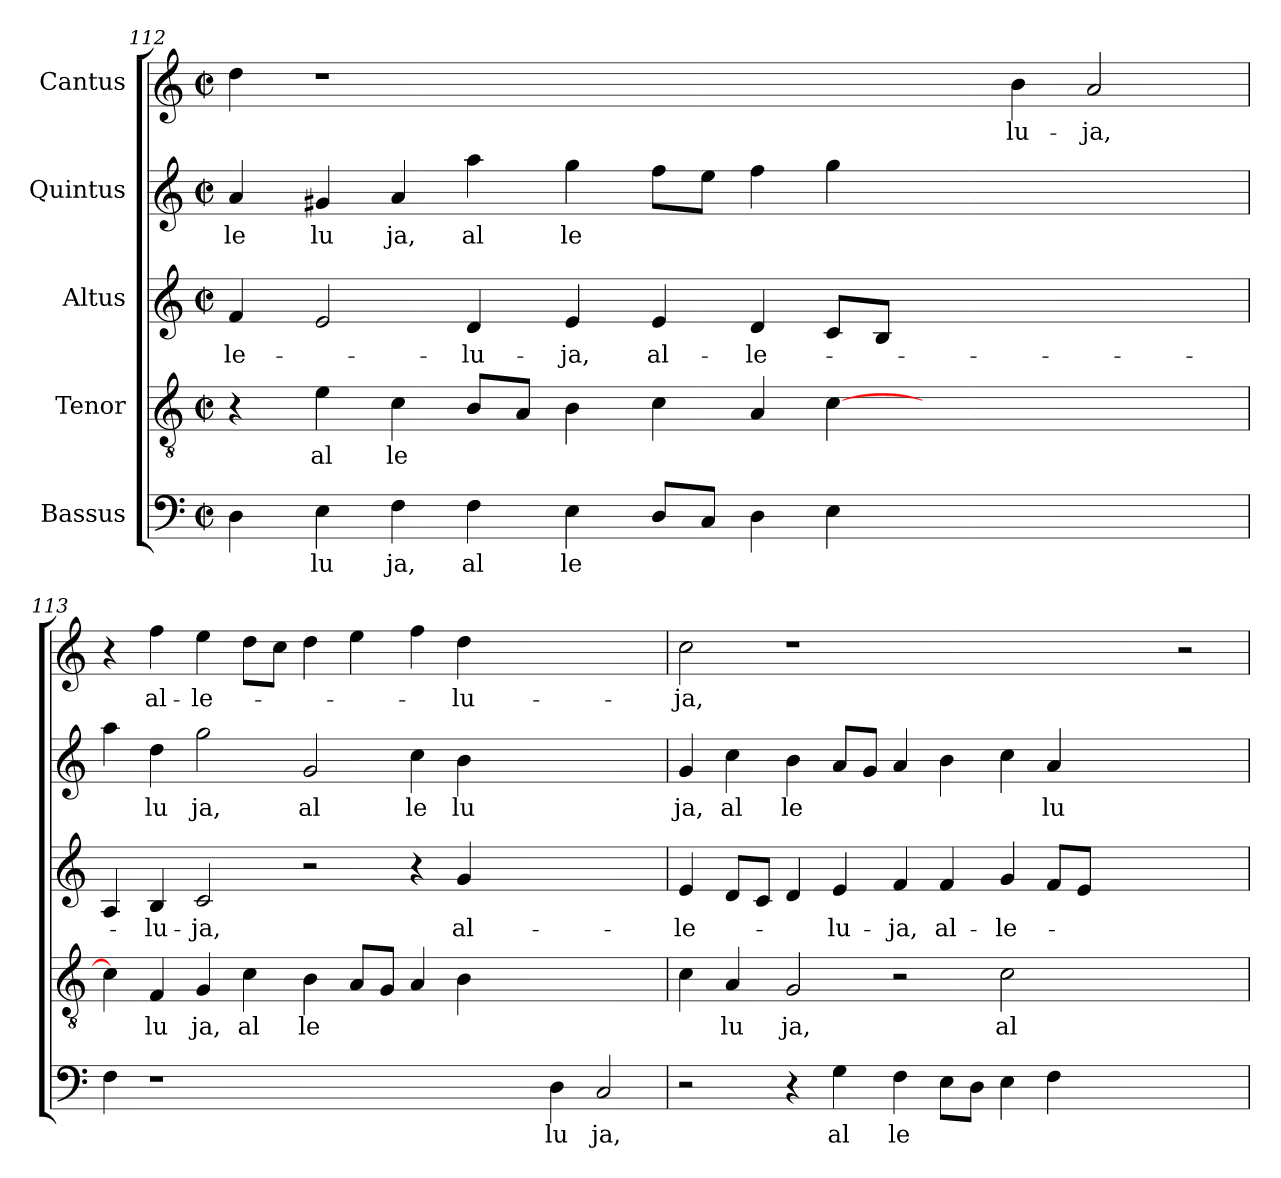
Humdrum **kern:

**kern	**text	**kern	**text	**kern	**text	**kern	**text	**kern	**text
*part5	*part5	*part4	*part4	*part3	*part3	*part2	*part2	*part1	*part1
*staff5	*staff5	*staff4	*staff4	*staff3	*staff3	*staff2	*staff2	*staff1	*staff1
*I"Bassus	*	*I"Tenor	*	*I"Altus	*	*I"Quintus	*	*I"Cantus	*
!!LO:PB:g=z
*clefF4	*	*clefGv2	*	*clefG2	*	*clefG2	*	*clefG2	*
*M2/2	*	*M2/2	*	*M2/2	*	*M2/2	*	*M2/2	*
*met(c|)	*	*met(c|)	*	*met(c|)	*	*met(c|)	*	*met(c|)	*
=112	=112	=112	=112	=112	=112	=112	=112	=112	=112
!	!	!	!	!	!LO:LY:b:cj	!	!LO:LY:b:cj	!	!
*^	*	*	*	*	*	*	*	*^	*
4D\	64ryy	.	4r	.	4f/	-le-	4a/	-le	4dd\	64ryy	.
.	1ryy	.	.	.	.	.	.	.	.	1ryy	.
!	!	!LO:LY:b:cj	!	!LO:LY:b:cj	!	!	!	!LO:LY:b:cj	!LO:N:vis=1	!	!
4E\	.	lu	4e\	al	2e/	.	4g#X/	lu	0r	.	.
!	!	!LO:LY:b:cj	!	!LO:LY:b:cj	!	!	!	!LO:LY:b:cj	!	!	!
4F\	.	ja,	4c\	le	.	.	4a/	ja,	.	.	.
!	!	!LO:LY:b:cj	!	!	!	!LO:LY:b:cj	!	!LO:LY:b:cj	!	!	!
4F\	.	al	8B/L	.	4d/	-lu-	4aa\	al	.	.	.
.	.	.	8A/J	.	.	.	.	.	.	.	.
!	!	!LO:LY:b:cj	!	!	!	!LO:LY:b:cj	!	!LO:LY:b:cj	!	!	!
4E\	.	le	4B\	.	4e/	-ja,	4gg\	le	.	.	.
.	1ryy	.	.	.	.	.	.	.	.	1ryy	.
!	!	!	!	!	!	!LO:LY:b:cj	!	!	!	!	!
8D/L	.	.	4c\	.	4e/	al-	8ff\L	.	.	.	.
8C/J	.	.	.	.	.	.	8ee\J	.	.	.	.
!	!	!	!	!	!	!LO:LY:b:cj	!	!	!	!	!
4D\	.	.	4A/	.	4d/	-le-	4ff\	.	.	.	.
4E\	.	.	[>4c\	.	8c/L	.	4gg\	.	.	.	.
.	.	.	.	.	8B/J	.	.	.	.	.	.
1ryy	.	.	1ryy	.	1ryy	.	1ryy	.	.	.	.
.	2ryy	.	.	.	.	.	.	.	.	2ryy	.
!	!	!	!	!	!	!	!	!	!	!	!LO:LY:b:cj
.	.	.	.	.	.	.	.	.	4b\	.	-lu-
!	!	!	!	!	!	!	!	!	!	!	!LO:LY:b:cj
.	.	.	.	.	.	.	.	.	2a/	.	-ja,
.	4ryy	.	.	.	.	.	.	.	.	4ryy	.
.	8...ryy	.	.	.	.	.	.	.	.	8...ryy	.
*v	*v	*	*	*	*	*	*	*	*v	*v	*
=113	=113	=113	=113	=113	=113	=113	=113	=113	=113
4F\	.	4c\]	.	4A/	.	4aa\	.	4r	.
!LO:N:vis=1	!	!	!LO:LY:b:cj	!	!LO:LY:b:cj	!	!LO:LY:b:cj	!	!LO:LY:b:cj
0r	.	4F/	lu	4B/	-lu-	4dd\	lu	4ff\	al-
!	!	!	!LO:LY:b:cj	!	!LO:LY:b:cj	!	!LO:LY:b:cj	!	!LO:LY:b:cj
.	.	4G/	ja,	2c/	-ja,	2gg\	ja,	4ee\	-le-
!	!	!	!LO:LY:b:cj	!	!	!	!	!	!
.	.	4c\	al	.	.	.	.	8dd\L	.
.	.	.	.	.	.	.	.	8cc\J	.
!	!	!	!LO:LY:b:cj	!	!	!	!LO:LY:b:cj	!	!
.	.	4B\	le	2r	.	2g/	al	4dd\	.
.	.	8A/L	.	.	.	.	.	4ee\	.
.	.	8G/J	.	.	.	.	.	.	.
!	!	!	!	!	!	!	!LO:LY:b:cj	!	!
.	.	4A/	.	4r	.	4cc\	le	4ff\	.
!	!	!	!	!	!LO:LY:b:cj	!	!LO:LY:b:cj	!	!LO:LY:b:cj
.	.	4B\	.	4g/	al-	4b\	lu	4dd\	-lu-
.	.	1ryy	.	1ryy	.	1ryy	.	1ryy	.
!	!LO:LY:b:cj	!	!	!	!	!	!	!	!
4D\	lu	.	.	.	.	.	.	.	.
!	!LO:LY:b:cj	!	!	!	!	!	!	!	!
2C/	ja,	.	.	.	.	.	.	.	.
=114	=114	=114	=114	=114	=114	=114	=114	=114	=114
!	!	!	!	!	!LO:LY:b:cj	!	!LO:LY:b:cj	!	!LO:LY:b:cj
2r	.	4c\	.	4e/	-le-	4g/	ja,	2cc\	-ja,
!	!	!	!LO:LY:b:cj	!	!	!	!LO:LY:b:cj	!	!
.	.	4A/	lu	8d/L	.	4cc\	al	.	.
.	.	.	.	8c/J	.	.	.	.	.
!	!	!	!LO:LY:b:cj	!	!	!	!LO:LY:b:cj	!LO:N:vis=1	!
4r	.	2G/	ja,	4d/	.	4b\	le	0r	.
!	!LO:LY:b:cj	!	!	!	!LO:LY:b:cj	!	!	!	!
4G\	al	.	.	4e/	-lu-	8a/L	.	.	.
.	.	.	.	.	.	8g/J	.	.	.
!	!LO:LY:b:cj	!	!	!	!LO:LY:b:cj	!	!	!	!
4F\	le	2r	.	4f/	-ja,	4a/	.	.	.
!	!	!	!	!	!LO:LY:b:cj	!	!	!	!
8E\L	.	.	.	4f/	al-	4b\	.	.	.
8D\J	.	.	.	.	.	.	.	.	.
!	!	!	!LO:LY:b:cj	!	!LO:LY:b:cj	!	!	!	!
4E\	.	2c\	al	4g/	-le-	4cc\	.	.	.
!	!	!	!	!	!	!	!LO:LY:b:cj	!	!
4F\	.	.	.	8f/L	.	4a/	lu	.	.
.	.	.	.	8e/J	.	.	.	.	.
1ryy	.	1ryy	.	1ryy	.	1ryy	.	.	.
.	.	.	.	.	.	.	.	2r	.
=	=	=	=	=	=	=	=	=	=
*-	*-	*-	*-	*-	*-	*-	*-	*-	*-
